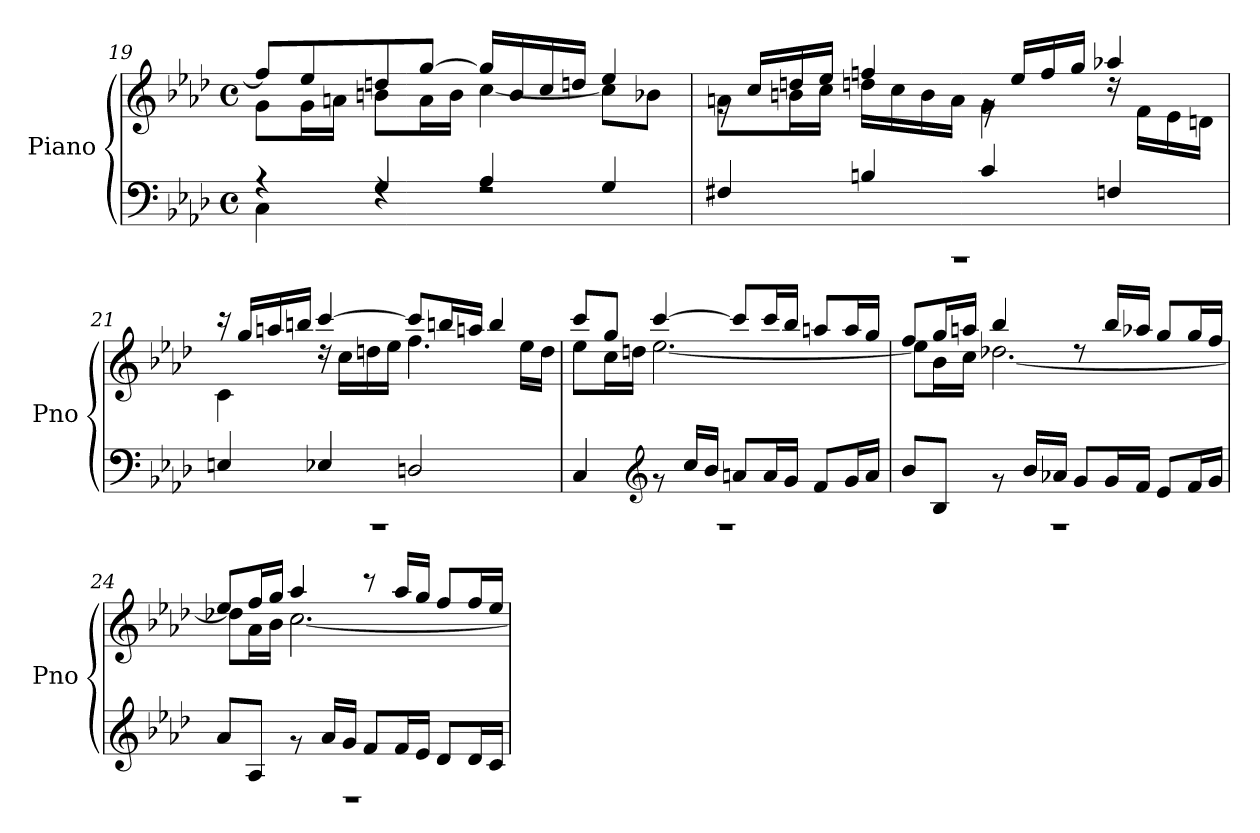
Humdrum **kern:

**kern	**kern
*part1	*part1
*staff2	*staff1
*I"Piano	*
*I'Pno	*
*clefF4	*clefG2
*k[b-e-a-d-]	*k[b-e-a-d-]
*M4/4	*M4/4
*met(c)	*met(c)
=19	=19
*^	*^
4r	4C\	8ff/L]	8g\L
.	.	8ee-/	16g\L
.	.	.	16an\JJ
4G/	4rF	8ddn/	8bn\L
.	.	[8gg/J	16a\L
.	.	.	16b\JJ
4A-/	2rF	16gg/LL]	[4cc\
.	.	16b/	.
.	.	16cc/	.
.	.	16ddn/JJ	.
4G/	.	4ee-/	8cc\L]
.	.	.	8b-X\J
!!LO:LB:g=z	!!
=20	=20	=20	=20
1rAAA	4F#X/	16rg	8an\L
.	.	16cc/LL	.
.	.	16ddn/	16bn\L
.	.	16ee-/JJ	16cc\JJ
.	4Bn/	4ffn/	16ddn\LL
.	.	.	16cc\
.	.	.	16b\
.	.	.	16a\JJ
.	4c/	16rg	4g\
.	.	16ee-/LL	.
.	.	16ff/	.
.	.	16gg/JJ	.
.	4Fn/	4aa-X/	16rdd
.	.	.	16f\LL
.	.	.	16e-\
.	.	.	16dn\JJ
=21	=21	=21	=21
1rAAA	4En/	16r	4c\
.	.	16gg/LL	.
.	.	16aan/	.
.	.	16bbn/JJ	.
.	4E-X/	[4ccc/	16rdd
.	.	.	16cc\LL
.	.	.	16ddn\
.	.	.	16ee-\JJ
.	2Dn/	8ccc/L]	4.ff\
.	.	16bbn/L	.
.	.	16aan/JJ	.
.	.	4bb/	.
.	.	.	16ee-\LL
.	.	.	16dd\JJ
!!LO:LB:g=z	!!
=22	=22	=22	=22
1rAAA	4C/	8ccc/L	8ee-\L
.	.	8gg/J	16cc\L
.	.	.	16ddn\JJ
*clefG2	*	*	*
.	8r	[4ccc/	[2.ee-\
.	16cc/LL	.	.
.	16b-/JJ	.	.
.	8an/L	8ccc/L]	.
.	16a/L	16ccc/L	.
.	16g/JJ	16bb-/JJ	.
.	8f/L	8aan/L	.
.	16g/L	16aa/L	.
.	16a/JJ	16gg/JJ	.
=23	=23	=23	=23
1rF	8b-/L	8ff/L	8ee-\L]
.	8B-/J	16gg/L	16b-\L
.	.	16aan/JJ	16cc\JJ
.	8rg	4bb-/	[2.dd-X\
.	16b-/LL	.	.
.	16a-X/JJ	.	.
.	8g/L	8rdd	.
.	16g/L	16bb-/LL	.
.	16f/JJ	16aa-X/JJ	.
.	8e-/L	8gg/L	.
.	16f/L	16gg/L	.
.	16g/JJ	16ff/JJ	.
=24	=24	=24	=24
1rD	8a-/L	8ee-/L	8dd-X\L]
.	8A-/J	16ff/L	16a-\L
.	.	16gg/JJ	16b-\JJ
.	8rg	4aa-/	[2.cc\
.	16a-/LL	.	.
.	16g/JJ	.	.
.	8f/L	8r	.
.	16f/L	16aa-/LL	.
.	16e-/JJ	16gg/JJ	.
.	8d-/L	8ff/L	.
.	16d-/L	16ff/L	.
.	16c/JJ	16ee-/JJ	.
*v	*v	*	*
*	*v	*v
=	=
*-	*-
